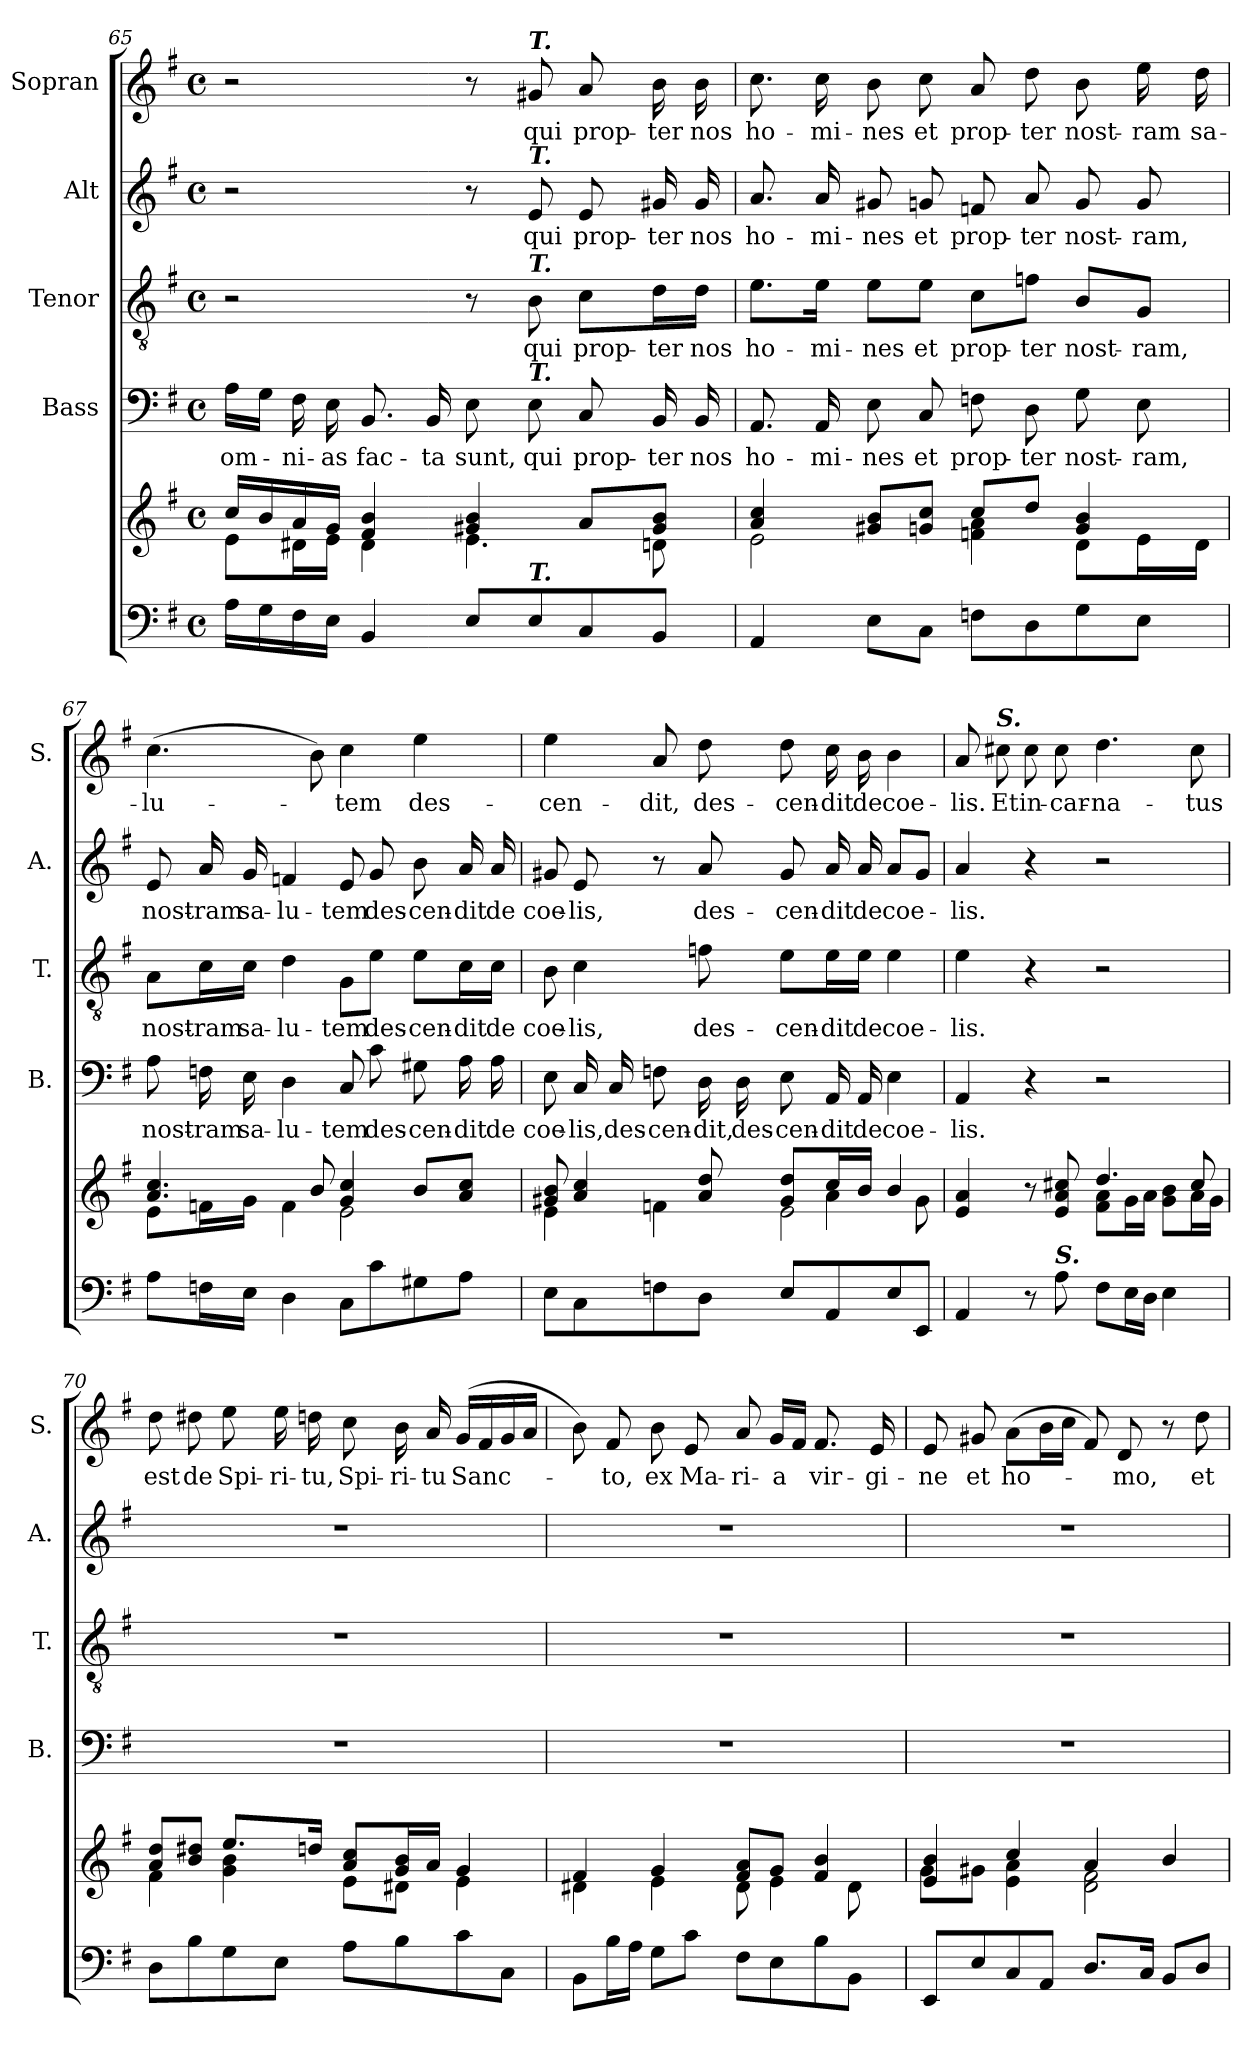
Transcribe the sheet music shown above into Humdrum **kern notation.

**kern	**kern	**kern	**text	**kern	**text	**kern	**text	**kern	**text
*part5	*part5	*part4	*part4	*part3	*part3	*part2	*part2	*part1	*part1
*staff6	*staff5	*staff4	*staff4	*staff3	*staff3	*staff2	*staff2	*staff1	*staff1
*	*	*I"Bass	*	*I"Tenor	*	*I"Alt	*	*I"Sopran	*
*	*	*I'B.	*	*I'T.	*	*I'A.	*	*I'S.	*
!!LO:PB:g=z
*clefF4	*clefG2	*clefF4	*	*clefGv2	*	*clefG2	*	*clefG2	*
*k[f#]	*k[f#]	*k[f#]	*	*k[f#]	*	*k[f#]	*	*k[f#]	*
*G:	*G:	*G:	*	*G:	*	*G:	*	*G:	*
*M4/4	*M4/4	*M4/4	*	*M4/4	*	*M4/4	*	*M4/4	*
*met(c)	*met(c)	*met(c)	*	*met(c)	*	*met(c)	*	*met(c)	*
=65	=65	=65	=65	=65	=65	=65	=65	=65	=65
*	*^	*	*	*	*	*	*	*	*
!	!	!	!	!LO:LY:b	!	!	!	!	!	!
16A\LL	16cc/LL	8e\L	16A\LL	om-	2r	.	2r	.	2r	.
16G\	16b/	.	16G\JJ	.	.	.	.	.	.	.
!	!	!	!	!LO:LY:b	!	!	!	!	!	!
16F#\	16a/	16d#X\L	16F#\	-ni-	.	.	.	.	.	.
!	!	!	!	!LO:LY:b	!	!	!	!	!	!
16E\JJ	16g/JJ	16e\JJ	16E\	-as	.	.	.	.	.	.
!	!	!	!	!LO:LY:b	!	!	!	!	!	!
4BB/	4f#/ 4b/	4d#\	8.BB/	fac-	.	.	.	.	.	.
!	!	!	!	!LO:LY:b	!	!	!	!	!	!
.	.	.	16BB/	-ta	.	.	.	.	.	.
!	!	!	!	!LO:LY:b	!	!	!	!	!	!
8E/L	4g#X/ 4b/	4.e\	8E\	sunt,	8r	.	8r	.	8r	.
!	!	!	!	!	!	!	!	!	!LO:TX:a:Bi:t=T.	!
!	!	!	!	!	!	!	!LO:TX:a:Bi:t=T.	!	!	!
!	!	!	!	!	!LO:TX:a:Bi:t=T.	!	!	!	!	!
!	!	!	!LO:TX:a:Bi:t=T.	!	!	!	!	!	!	!
!LO:TX:a:Bi:t=T.	!	!	!	!	!	!	!	!	!	!
!	!	!	!	!LO:LY:b	!	!LO:LY:b	!	!LO:LY:b	!	!LO:LY:b
8E/	.	.	8E\	qui	8B\	qui	8e/	qui	8g#X/	qui
!	!	!	!	!LO:LY:b	!	!LO:LY:b	!	!LO:LY:b	!	!LO:LY:b
8C/	8a/L	.	8C/	prop-	8c\L	prop-	8e/	prop-	8a/	prop-
!	!	!	!	!LO:LY:b	!	!LO:LY:b	!	!LO:LY:b	!	!LO:LY:b
8BB/J	8g#/ 8b/J	8dn\	16BB/	-ter	16d\L	-ter	16g#X/	-ter	16b\	-ter
!	!	!	!	!LO:LY:b	!	!LO:LY:b	!	!LO:LY:b	!	!LO:LY:b
.	.	.	16BB/	nos	16d\JJ	nos	16g#/	nos	16b\	nos
=66	=66	=66	=66	=66	=66	=66	=66	=66	=66	=66
!	!	!	!	!LO:LY:b	!	!LO:LY:b	!	!LO:LY:b	!	!LO:LY:b
4AA/	4a/ 4cc/	2e\	8.AA/	ho-	8.e\L	ho-	8.a/	ho-	8.cc\	ho-
!	!	!	!	!LO:LY:b	!	!LO:LY:b	!	!LO:LY:b	!	!LO:LY:b
.	.	.	16AA/	-mi-	16e\Jk	-mi-	16a/	-mi-	16cc\	-mi-
!	!	!	!	!LO:LY:b	!	!LO:LY:b	!	!LO:LY:b	!	!LO:LY:b
8E\L	8g#X/ 8b/L	.	8E\	-nes	8e\L	-nes	8g#X/	-nes	8b\	-nes
!	!	!	!	!LO:LY:b	!	!LO:LY:b	!	!LO:LY:b	!	!LO:LY:b
8C\J	8gn/ 8cc/J	.	8C/	et	8e\J	et	8gn/	et	8cc\	et
!	!	!	!	!LO:LY:b	!	!LO:LY:b	!	!LO:LY:b	!	!LO:LY:b
8Fn\L	8cc/L	4fn\ 4a\	8Fn\	prop-	8c\L	prop-	8fn/	prop-	8a/	prop-
!	!	!	!	!LO:LY:b	!	!LO:LY:b	!	!LO:LY:b	!	!LO:LY:b
8D\	8dd/J	.	8D\	-ter	8fn\J	-ter	8a/	-ter	8dd\	-ter
!	!	!	!	!LO:LY:b	!	!LO:LY:b	!	!LO:LY:b	!	!LO:LY:b
8G\	4g/ 4b/	8d\L	8G\	nost-	8B/L	nost-	8g/	nost-	8b\	nost-
!	!	!	!	!LO:LY:b	!	!LO:LY:b	!	!LO:LY:b	!	!LO:LY:b
8E\J	.	16e\L	8E\	-ram,	8G/J	-ram,	8g/	-ram,	16ee\	-ram
!	!	!	!	!	!	!	!	!	!	!LO:LY:b
.	.	16d\JJ	.	.	.	.	.	.	16dd\	sa-
!!LO:LB:g=z
=67	=67	=67	=67	=67	=67	=67	=67	=67	=67	=67
!	!	!	!	!LO:LY:b	!	!LO:LY:b	!	!LO:LY:b	!	!LO:LY:b
8A\L	4.a/ 4.cc/	8e\L	8A\	nost-	8A\L	nost-	8e/	nost-	(>4.cc\	-lu-
!	!	!	!	!LO:LY:b	!	!LO:LY:b	!	!LO:LY:b	!	!
16Fn\L	.	16fn\L	16Fn\	-ram	16c\L	-ram	16a/	-ram	.	.
!	!	!	!	!LO:LY:b	!	!LO:LY:b	!	!LO:LY:b	!	!
16E\JJ	.	16g\JJ	16E\	sa-	16c\JJ	sa-	16g/	sa-	.	.
!	!	!	!	!LO:LY:b	!	!LO:LY:b	!	!LO:LY:b	!	!
4D\	.	4f\	4D\	-lu-	4d\	-lu-	4fn/	-lu-	.	.
.	8b/	.	.	.	.	.	.	.	8b\)	.
!	!	!	!	!LO:LY:b	!	!LO:LY:b	!	!LO:LY:b	!	!LO:LY:b
8C\L	4g/ 4cc/	2e\	8C/	-tem	8G\L	-tem	8e/	-tem	4cc\	-tem
!	!	!	!	!LO:LY:b	!	!LO:LY:b	!	!LO:LY:b	!	!
8c\	.	.	8c\	des-	8e\J	des-	8g/	des-	.	.
!	!	!	!	!LO:LY:b	!	!LO:LY:b	!	!LO:LY:b	!	!LO:LY:b
8G#X\	8b/L	.	8G#X\	-cen-	8e\L	-cen-	8b\	-cen-	4ee\	des-
!	!	!	!	!LO:LY:b	!	!LO:LY:b	!	!LO:LY:b	!	!
8A\J	8a/ 8cc/J	.	16A\	-dit	16c\L	-dit	16a/	-dit	.	.
!	!	!	!	!LO:LY:b	!	!LO:LY:b	!	!LO:LY:b	!	!
.	.	.	16A\	de	16c\JJ	de	16a/	de	.	.
=68	=68	=68	=68	=68	=68	=68	=68	=68	=68	=68
*	*	*^	*	*	*	*	*	*	*	*
!	!	!	!	!	!LO:LY:b	!	!LO:LY:b	!	!LO:LY:b	!	!LO:LY:b
8E\L	8g#X/ 8b/	4e\	2ryy	8E\	coe-	8B\	coe-	8g#X/	coe-	4ee\	-cen-
!	!	!	!	!	!LO:LY:b	!	!LO:LY:b	!	!LO:LY:b	!	!
8C\	4a/ 4cc/	.	.	16C/	-lis,	4c\	-lis,	8e/	-lis,	.	.
!	!	!	!	!	!LO:LY:b	!	!	!	!	!	!
.	.	.	.	16C/	des-	.	.	.	.	.	.
!	!	!	!	!	!LO:LY:b	!	!	!	!	!	!LO:LY:b
8Fn\	.	4fn\	.	8Fn\	-cen-	.	.	8r	.	8a/	-dit,
!	!	!	!	!	!LO:LY:b	!	!LO:LY:b	!	!LO:LY:b	!	!LO:LY:b
8D\J	8a/ 8dd/	.	.	16D\	-dit,	8fn\	des-	8a/	des-	8dd\	des-
!	!	!	!	!	!LO:LY:b	!	!	!	!	!	!
.	.	.	.	16D\	des-	.	.	.	.	.	.
!	!	!	!	!	!LO:LY:b	!	!LO:LY:b	!	!LO:LY:b	!	!LO:LY:b
8E/L	8g#/ 8dd/L	2e\	8ryy	8E\	-cen-	8e\L	-cen-	8g#/	-cen-	8dd\	-cen-
!	!	!	!	!	!LO:LY:b	!	!LO:LY:b	!	!LO:LY:b	!	!LO:LY:b
8AA/	16cc/L	.	4a\	16AA/	-dit	16e\L	-dit	16a/	-dit	16cc\	-dit
!	!	!	!	!	!LO:LY:b	!	!LO:LY:b	!	!LO:LY:b	!	!LO:LY:b
.	16b/JJ	.	.	16AA/	de	16e\JJ	de	16a/	de	16b\	de
!	!	!	!	!	!LO:LY:b	!	!LO:LY:b	!	!LO:LY:b	!	!LO:LY:b
8E/	4b/	.	.	4E\	coe-	4e\	coe-	8a/L	coe-	4b\	coe-
8EE/J	.	.	8g#\	.	.	.	.	8g#/J	.	.	.
!!LO:PB:g=z
=69	=69	=69	=69	=69	=69	=69	=69	=69	=69	=69	=69
!	!	!	!	!	!LO:LY:b	!	!LO:LY:b	!	!LO:LY:b	!	!LO:LY:b
*	*	*v	*v	*	*	*	*	*	*	*	*
4AA/	4e/ 4a/	2ryy	4AA/	-lis.	4e\	-lis.	4a/	-lis.	8a/	-lis.
!	!	!	!	!	!	!	!	!	!LO:TX:a:Bi:t=S.	!
!	!	!	!	!	!	!	!	!	!	!LO:LY:b
.	.	.	.	.	.	.	.	.	8cc#X\	Et
!	!	!	!	!	!	!	!	!	!	!LO:LY:b
8r	8r	.	4r	.	4r	.	4r	.	8cc#\	in-
!LO:TX:a:Bi:t=S.	!	!	!	!	!	!	!	!	!	!
!	!	!	!	!	!	!	!	!	!	!LO:LY:b
8A\	8e/ 8a/ 8cc#X/	.	.	.	.	.	.	.	8cc#\	-car-
!	!	!	!	!	!	!	!	!	!	!LO:LY:b
8F#\L	4.dd/	8f#\ 8a\L	2r	.	2r	.	2r	.	4.dd\	-na-
16E\L	.	16g\L	.	.	.	.	.	.	.	.
16D\JJ	.	16a\JJ	.	.	.	.	.	.	.	.
4E\	.	8g\ 8b\L	.	.	.	.	.	.	.	.
!	!	!	!	!	!	!	!	!	!	!LO:LY:b
.	8cc#/	16a\L	.	.	.	.	.	.	8cc#\	-tus
.	.	16g\JJ	.	.	.	.	.	.	.	.
=70	=70	=70	=70	=70	=70	=70	=70	=70	=70	=70
!	!	!	!	!	!	!	!	!	!	!LO:LY:b
8D\L	8a/ 8dd/L	4f#\	1r	.	1r	.	1r	.	8dd\	est
!	!	!	!	!	!	!	!	!	!	!LO:LY:b
8B\	8b/ 8dd#X/J	.	.	.	.	.	.	.	8dd#X\	de
!	!	!	!	!	!	!	!	!	!	!LO:LY:b
8G\	8.ee/L	4g\ 4b\	.	.	.	.	.	.	8ee\	Spi-
!	!	!	!	!	!	!	!	!	!	!LO:LY:b
8E\J	.	.	.	.	.	.	.	.	16ee\	-ri-
!	!	!	!	!	!	!	!	!	!	!LO:LY:b
.	16ddn/Jk	.	.	.	.	.	.	.	16ddn\	-tu,
!	!	!	!	!	!	!	!	!	!	!LO:LY:b
8A\L	8a/ 8cc/L	8e\L	.	.	.	.	.	.	8cc\	Spi-
!	!	!	!	!	!	!	!	!	!	!LO:LY:b
8B\	16g/ 16b/L	8d#X\J	.	.	.	.	.	.	16b\	-ri-
!	!	!	!	!	!	!	!	!	!	!LO:LY:b
.	16a/JJ	.	.	.	.	.	.	.	16a/	-tu
!	!	!	!	!	!	!	!	!	!	!LO:LY:b
8c\	4g/	4e\	.	.	.	.	.	.	(>16g/LL	Sanc-
.	.	.	.	.	.	.	.	.	16f#/	.
8C\J	.	.	.	.	.	.	.	.	16g/	.
.	.	.	.	.	.	.	.	.	16a/JJ	.
=71	=71	=71	=71	=71	=71	=71	=71	=71	=71	=71
8BB\L	4f#/	4d#X\	1r	.	1r	.	1r	.	8b\)	.
!	!	!	!	!	!	!	!	!	!	!LO:LY:b
16B\L	.	.	.	.	.	.	.	.	8f#/	-to,
16A\JJ	.	.	.	.	.	.	.	.	.	.
!	!	!	!	!	!	!	!	!	!	!LO:LY:b
8G\L	4g/	4e\	.	.	.	.	.	.	8b\	ex
!	!	!	!	!	!	!	!	!	!	!LO:LY:b
8c\J	.	.	.	.	.	.	.	.	8e/	Ma-
!	!	!	!	!	!	!	!	!	!	!LO:LY:b
8F#\L	8f#/ 8a/L	8d#\	.	.	.	.	.	.	8a/	-ri-
!	!	!	!	!	!	!	!	!	!	!LO:LY:b
8E\	8g/J	4e\	.	.	.	.	.	.	16g/LL	-a
.	.	.	.	.	.	.	.	.	16f#/JJ	.
!	!	!	!	!	!	!	!	!	!	!LO:LY:b
8B\	4f#/ 4b/	.	.	.	.	.	.	.	8.f#/	vir-
8BB\J	.	8d#\	.	.	.	.	.	.	.	.
!	!	!	!	!	!	!	!	!	!	!LO:LY:b
.	.	.	.	.	.	.	.	.	16e/	-gi-
!!LO:LB:g=z
=72	=72	=72	=72	=72	=72	=72	=72	=72	=72	=72
!	!	!	!	!	!	!	!	!	!	!LO:LY:b
8EE/L	4e/ 4b/	8g\L	1r	.	1r	.	1r	.	8e/	-ne
!	!	!	!	!	!	!	!	!	!	!LO:LY:b
8E/	.	8g#X\J	.	.	.	.	.	.	8g#X/	et
!	!	!	!	!	!	!	!	!	!	!LO:LY:b
8C/	4cc/	4e\ 4a\	.	.	.	.	.	.	(>8a\L	ho-
8AA/J	.	.	.	.	.	.	.	.	16b\L	.
.	.	.	.	.	.	.	.	.	16cc\JJ	.
8.D/L	4a/	2d\ 2f#\	.	.	.	.	.	.	8f#/)	.
!	!	!	!	!	!	!	!	!	!	!LO:LY:b
.	.	.	.	.	.	.	.	.	8d/	-mo,
16C/Jk	.	.	.	.	.	.	.	.	.	.
8BB/L	4b/	.	.	.	.	.	.	.	8r	.
!	!	!	!	!	!	!	!	!	!	!LO:LY:b
8D/J	.	.	.	.	.	.	.	.	8dd\	et
*	*v	*v	*	*	*	*	*	*	*	*
=	=	=	=	=	=	=	=	=	=
*-	*-	*-	*-	*-	*-	*-	*-	*-	*-
